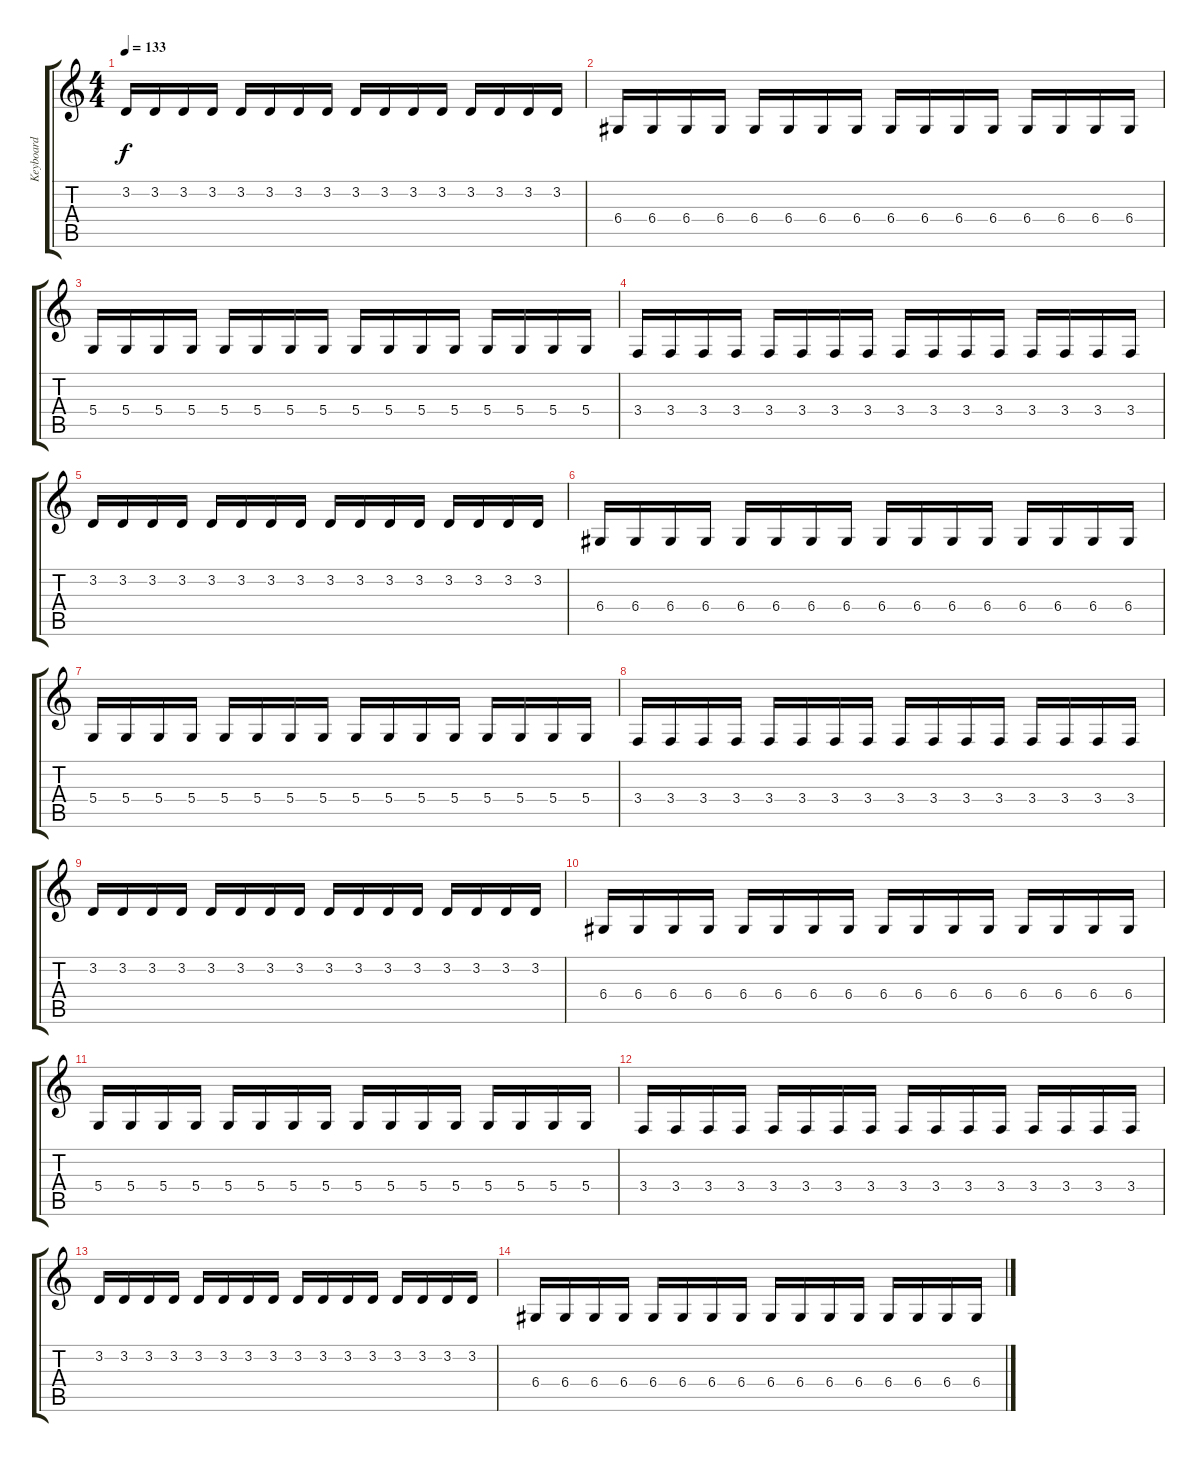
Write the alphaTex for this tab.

\track ("Keyboard" "Keyboard") {instrument pad3polysynth}
\staff {score tabs}
\tuning (E4 B3 G3 D3 A2 E2) {hide}
\ts (4 4)
\tempo 133
\clef g2
\ks c
3.2.16{dy f} 3.2.16 3.2.16 3.2.16 3.2.16 3.2.16 3.2.16 3.2.16 3.2.16 3.2.16 3.2.16 3.2.16 3.2.16 3.2.16 3.2.16 3.2.16 |
6.4.16 6.4.16 6.4.16 6.4.16 6.4.16 6.4.16 6.4.16 6.4.16 6.4.16 6.4.16 6.4.16 6.4.16 6.4.16 6.4.16 6.4.16 6.4.16 |
5.4.16 5.4.16 5.4.16 5.4.16 5.4.16 5.4.16 5.4.16 5.4.16 5.4.16 5.4.16 5.4.16 5.4.16 5.4.16 5.4.16 5.4.16 5.4.16 |
3.4.16 3.4.16 3.4.16 3.4.16 3.4.16 3.4.16 3.4.16 3.4.16 3.4.16 3.4.16 3.4.16 3.4.16 3.4.16 3.4.16 3.4.16 3.4.16 |
3.2.16 3.2.16 3.2.16 3.2.16 3.2.16 3.2.16 3.2.16 3.2.16 3.2.16 3.2.16 3.2.16 3.2.16 3.2.16 3.2.16 3.2.16 3.2.16 |
6.4.16 6.4.16 6.4.16 6.4.16 6.4.16 6.4.16 6.4.16 6.4.16 6.4.16 6.4.16 6.4.16 6.4.16 6.4.16 6.4.16 6.4.16 6.4.16 |
5.4.16 5.4.16 5.4.16 5.4.16 5.4.16 5.4.16 5.4.16 5.4.16 5.4.16 5.4.16 5.4.16 5.4.16 5.4.16 5.4.16 5.4.16 5.4.16 |
3.4.16 3.4.16 3.4.16 3.4.16 3.4.16 3.4.16 3.4.16 3.4.16 3.4.16 3.4.16 3.4.16 3.4.16 3.4.16 3.4.16 3.4.16 3.4.16 |
3.2.16 3.2.16 3.2.16 3.2.16 3.2.16 3.2.16 3.2.16 3.2.16 3.2.16 3.2.16 3.2.16 3.2.16 3.2.16 3.2.16 3.2.16 3.2.16 |
6.4.16 6.4.16 6.4.16 6.4.16 6.4.16 6.4.16 6.4.16 6.4.16 6.4.16 6.4.16 6.4.16 6.4.16 6.4.16 6.4.16 6.4.16 6.4.16 |
5.4.16 5.4.16 5.4.16 5.4.16 5.4.16 5.4.16 5.4.16 5.4.16 5.4.16 5.4.16 5.4.16 5.4.16 5.4.16 5.4.16 5.4.16 5.4.16 |
3.4.16 3.4.16 3.4.16 3.4.16 3.4.16 3.4.16 3.4.16 3.4.16 3.4.16 3.4.16 3.4.16 3.4.16 3.4.16 3.4.16 3.4.16 3.4.16 |
3.2.16 3.2.16 3.2.16 3.2.16 3.2.16 3.2.16 3.2.16 3.2.16 3.2.16 3.2.16 3.2.16 3.2.16 3.2.16 3.2.16 3.2.16 3.2.16 |
6.4.16 6.4.16 6.4.16 6.4.16 6.4.16 6.4.16 6.4.16 6.4.16 6.4.16 6.4.16 6.4.16 6.4.16 6.4.16 6.4.16 6.4.16 6.4.16
